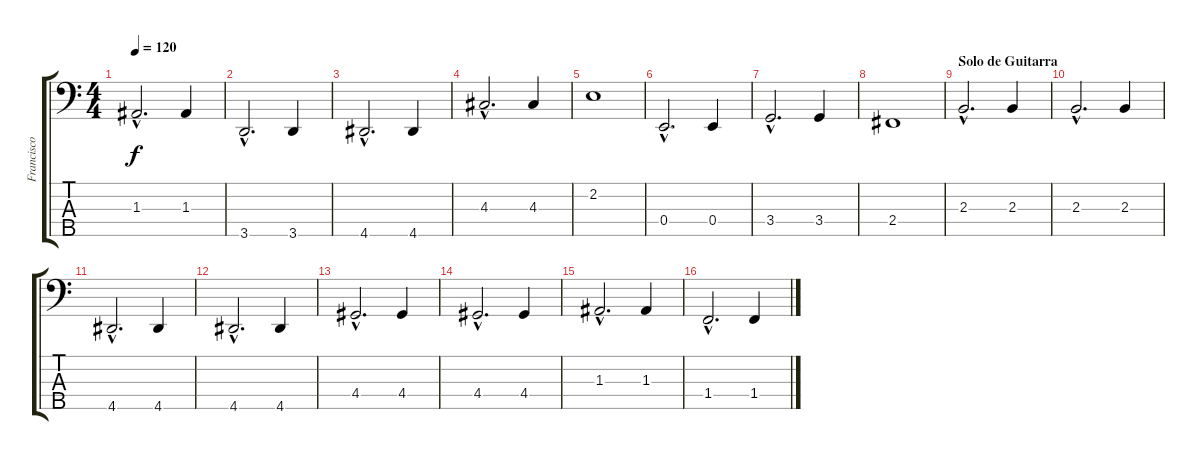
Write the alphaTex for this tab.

\track ("Francisco Fidalgo (Bajo)" "Francisco ") {instrument electricbassfinger}
\staff {score tabs}
\tuning (G2 D2 A1 E1 B0) {hide}
\ts (4 4)
\tempo 120
\clef f4
\ks c
1.3{hac}.2{d dy f} 1.3.4 |
3.5{hac}.2{d} 3.5.4 |
4.5{hac}.2{d} 4.5.4 |
4.3{hac}.2{d} 4.3.4 |
2.2.1 |
0.4{hac}.2{d} 0.4.4 |
3.4{hac}.2{d} 3.4.4 |
2.4.1 |
\section ("" "Solo de Guitarra")
2.3{hac}.2{d} 2.3.4 |
2.3{hac}.2{d} 2.3.4 |
4.5{hac}.2{d} 4.5.4 |
4.5{hac}.2{d} 4.5.4 |
4.4{hac}.2{d} 4.4.4 |
4.4{hac}.2{d} 4.4.4 |
1.3{hac}.2{d} 1.3.4 |
1.4{hac}.2{d} 1.4.4
